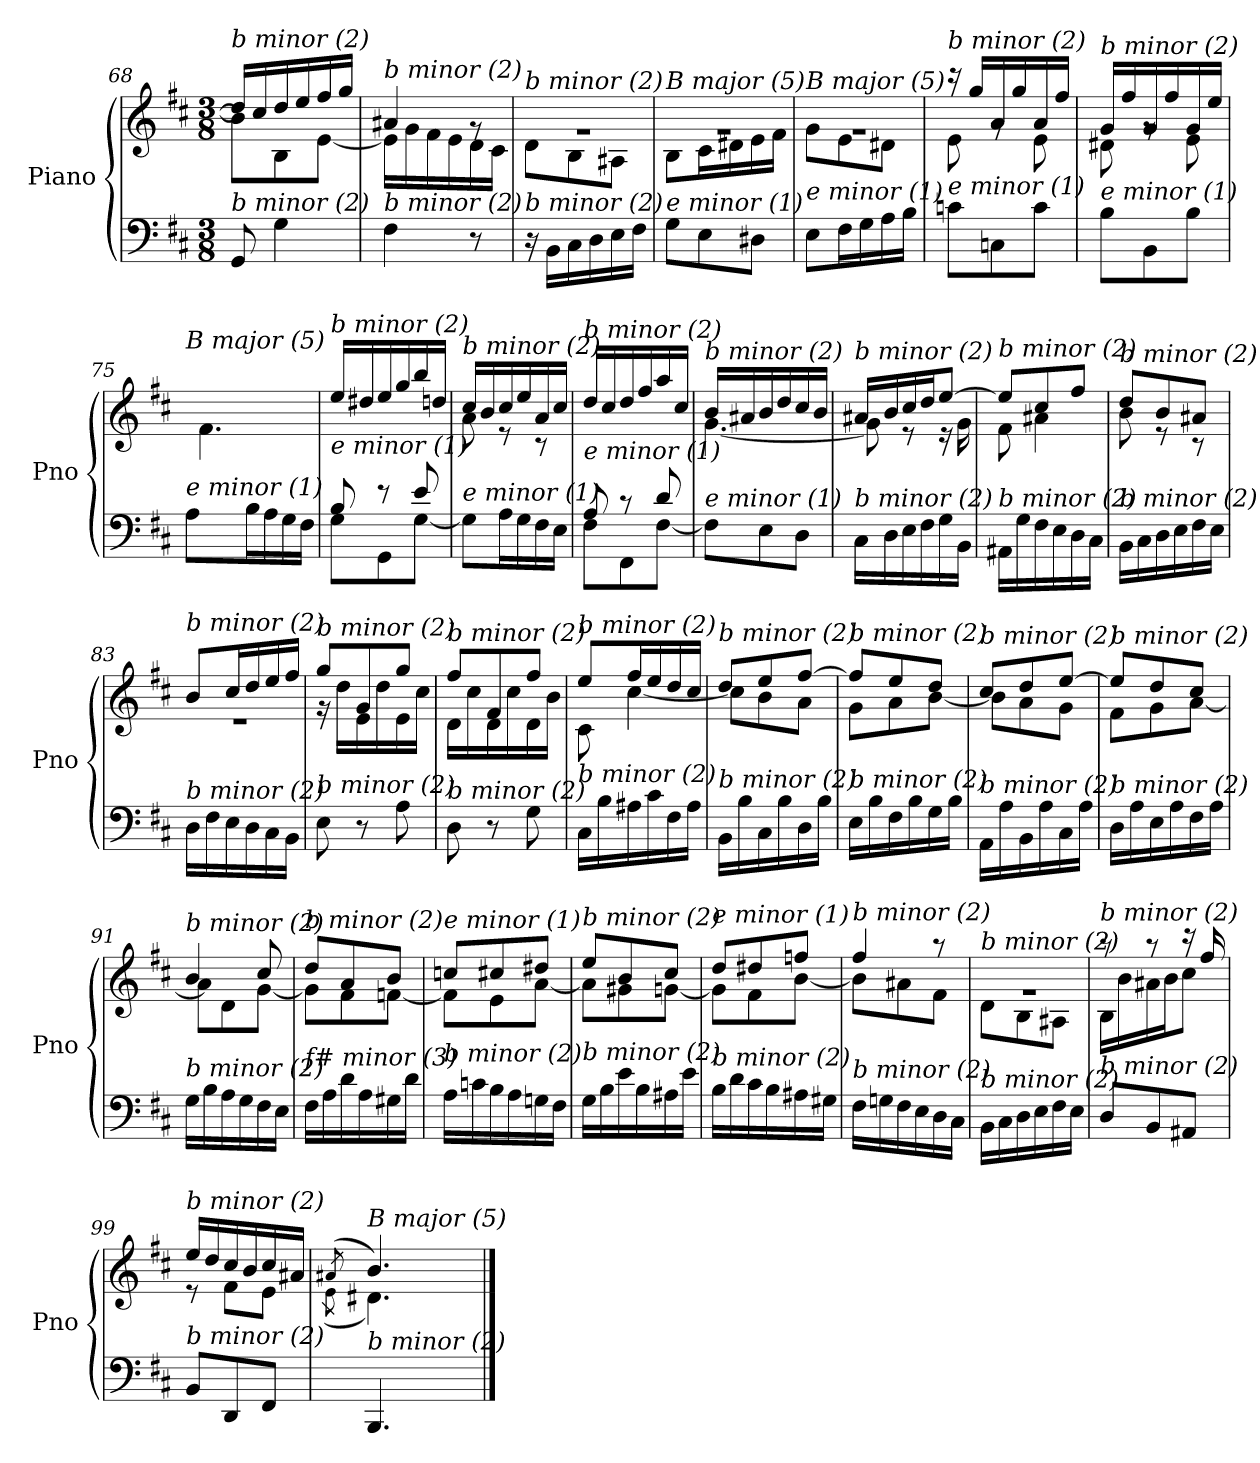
**kern	**kern
*part1	*part1
*staff2	*staff1
*I"Piano	*
*I'Pno	*
*clefF4	*clefG2
*k[f#c#]	*k[f#c#]
*M3/8	*M3/8
=68	=68
*	*^
!	!LO:TX:i:t=b minor (2)	!
!LO:TX:i:t=b minor (2)	!	!
8GG/	16dd/LL]	8b\L]
.	16cc#/	.
4G\	16dd/	8B\
.	16ee/	.
.	16ff#/	[8e\J
.	16gg/JJ	.
=69	=69	=69
!	!LO:TX:i:t=b minor (2)	!
!LO:TX:i:t=b minor (2)	!	!
4F#\	4a#X/	16e\LL]
.	.	16g\
.	.	16f#\
.	.	16e\
8r	8rg	16d\
.	.	16c#\JJ
=70	=70	=70
!	!LO:TX:i:t=b minor (2)	!
!LO:TX:i:t=b minor (2)	!	!
16r	4.rg	8d\L
16BB\LL	.	.
16C#\	.	8B\
16D\	.	.
16E\	.	8A#X\J
16F#\JJ	.	.
!!LO:LB:g=z	!!
=71	=71	=71
!	!LO:TX:i:t=B major (5)	!
!LO:TX:i:t=e minor (1)	!	!
8G\L	4.rg	8B\L
8E\	.	16c#\L
.	.	16d#X\
8D#X\J	.	16e\
.	.	16f#\JJ
=72	=72	=72
!	!LO:TX:i:t=B major (5)	!
!LO:TX:i:t=e minor (1)	!	!
8E\L	4.rg	8g\L
16F#\L	.	8e\
16G\	.	.
16A\	.	8d#X\J
16B\JJ	.	.
=73	=73	=73
!	!LO:TX:i:t=b minor (2)	!
!LO:TX:i:t=e minor (1)	!	!
8cn\L	16r	8e\
.	16gg/LL	.
8Cn\	16a/	8rg
.	16gg/	.
8c\J	16a/	8e\
.	16ff#/JJ	.
=74	=74	=74
!	!LO:TX:i:t=b minor (2)	!
!LO:TX:i:t=e minor (1)	!	!
8B\L	16g/LL	8d#X\
.	16ff#/	.
8BB\	16g/	8rg
.	16ff#/	.
8B\J	16g/	8e\
.	16ee/JJ	.
=75	=75	=75
!	!LO:TX:i:t=B major (5)	!
!LO:TX:i:t=e minor (1)	!	!
8A\L	16f#/LLyy	4.f#\
.	16ee/	.
16B\L	16dd#X/	.
16A\	16ff#/	.
16G\	16b/	.
16F#\JJ	16dd#/JJ	.
*	*v	*v
!!LO:LB:g=z
=76	=76
*^	*
!	!	!LO:TX:i:t=b minor (2)
!LO:TX:i:t=e minor (1)	!	!
8B/	8G\L	16ee/LL
.	.	16dd#X/
8r	8GG\	16ee/
.	.	16gg/
8e/	[8G\J	16bb/
.	.	16ddn/JJ
*v	*v	*
=77	=77
*	*^
!	!LO:TX:i:t=b minor (2)	!
!LO:TX:i:t=e minor (1)	!	!
8G\L]	16cc#/LL	8a\
.	16b/	.
16A\L	16cc#/	8r
16G\	16ee/	.
16F#\	16a/	8r
16E\JJ	16cc#/JJ	.
*	*v	*v
=78	=78
*^	*
!	!	!LO:TX:i:t=b minor (2)
!LO:TX:i:t=e minor (1)	!	!
8A/	8F#\L	16dd/LL
.	.	16cc#/
8r	8FF#\	16dd/
.	.	16ff#/
8d/	[8F#\J	16aa/
.	.	16cc#/JJ
*v	*v	*
=79	=79
*	*^
!	!LO:TX:i:t=b minor (2)	!
!LO:TX:i:t=e minor (1)	!	!
8F#\L]	16b/LL	[4.g\
.	16a#X/	.
8E\	16b/	.
.	16dd/	.
8D\J	16cc#/	.
.	16b/JJ	.
=80	=80	=80
!	!LO:TX:i:t=b minor (2)	!
!LO:TX:i:t=b minor (2)	!	!
16C#\LL	16a#X/LL	8g\]
16D\	16b/	.
16E\	16cc#/	8r
16F#\	16dd/J	.
16G\	[8ee/J	16r
16BB\JJ	.	16g\
!!LO:LB:g=z	!!
=81	=81	=81
!	!LO:TX:i:t=b minor (2)	!
!LO:TX:i:t=b minor (2)	!	!
16AA#X\LL	8ee/L]	8f#\
16G\	.	.
16F#\	8cc#/	4a#X\
16E\	.	.
16D\	8ff#/J	.
16C#\JJ	.	.
=82	=82	=82
!	!LO:TX:i:t=b minor (2)	!
!LO:TX:i:t=b minor (2)	!	!
16BB\LL	8dd/L	8b\
16C#\	.	.
16D\	8b/	8r
16E\	.	.
16F#\	8a#X/J	8r
16E\JJ	.	.
=83	=83	=83
!	!LO:TX:i:t=b minor (2)	!
!LO:TX:i:t=b minor (2)	!	!
16D\LL	8b/L	4.r
16F#\	.	.
16E\	16cc#/L	.
16D\	16dd/	.
16C#\	16ee/	.
16BB\JJ	16ff#/JJ	.
=84	=84	=84
!	!LO:TX:i:t=b minor (2)	!
!LO:TX:i:t=b minor (2)	!	!
8E\	8gg/L	16r
.	.	16dd\LL
8r	8g/	16e\
.	.	16dd\
8A\	8gg/J	16e\
.	.	16cc#\JJ
=85	=85	=85
!	!LO:TX:i:t=b minor (2)	!
!LO:TX:i:t=b minor (2)	!	!
8D\	8ff#/L	16d\LL
.	.	16cc#\
8r	8f#/	16d\
.	.	16cc#\
8G\	8ff#/J	16d\
.	.	16b\JJ
!!LO:LB:g=z	!!
=86	=86	=86
!	!LO:TX:i:t=b minor (2)	!
!LO:TX:i:t=b minor (2)	!	!
16C#\LL	8ee/L	8c#\
16B\	.	.
16A#X\	16ff#/L	[4cc#\
16c#\	16ee/	.
16F#\	16dd/	.
16A#\JJ	16cc#/JJ	.
=87	=87	=87
!	!LO:TX:i:t=b minor (2)	!
!LO:TX:i:t=b minor (2)	!	!
16BB\LL	8dd/L	8cc#\L]
16B\	.	.
16C#\	8ee/	8b\
16B\	.	.
16D\	[8ff#/J	8a\J
16B\JJ	.	.
=88	=88	=88
!	!LO:TX:i:t=b minor (2)	!
!LO:TX:i:t=b minor (2)	!	!
16E\LL	8ff#/L]	8g\L
16B\	.	.
16F#\	8ee/	8a\
16B\	.	.
16G\	8dd/J	[8b\J
16B\JJ	.	.
=89	=89	=89
!	!LO:TX:i:t=b minor (2)	!
!LO:TX:i:t=b minor (2)	!	!
16AA\LL	8cc#/L	8b\L]
16A\	.	.
16BB\	8dd/	8a\
16A\	.	.
16C#\	[8ee/J	8g\J
16A\JJ	.	.
=90	=90	=90
!	!LO:TX:i:t=b minor (2)	!
!LO:TX:i:t=b minor (2)	!	!
16D\LL	8ee/L]	8f#\L
16A\	.	.
16E\	8dd/	8g\
16A\	.	.
16F#\	8cc#/J	[8a\J
16A\JJ	.	.
!!LO:LB:g=z	!!
=91	=91	=91
!	!LO:TX:i:t=b minor (2)	!
!LO:TX:i:t=b minor (2)	!	!
16G\LL	4b/	8a\L]
16B\	.	.
16A\	.	8d\
16G\	.	.
16F#\	8cc#/	[8g\J
16E\JJ	.	.
=92	=92	=92
!	!LO:TX:i:t=b minor (2)	!
!LO:TX:i:t=f# minor (3)	!	!
16F#\LL	8dd/L	8g\L]
16A\	.	.
16d\	8a/	8f#\
16A\	.	.
16G#X\	8b/J	[8fn\J
16d\JJ	.	.
=93	=93	=93
!	!LO:TX:i:t=e minor (1)	!
!LO:TX:i:t=b minor (2)	!	!
16A\LL	8ccn/L	8f\L]
16cn\	.	.
16B\	8cc#X/	8e\
16A\	.	.
16Gn\	8dd#X/J	[8a\J
16F#\JJ	.	.
=94	=94	=94
!	!LO:TX:i:t=b minor (2)	!
!LO:TX:i:t=b minor (2)	!	!
16G\LL	8ee/L	8a\L]
16B\	.	.
16e\	8b/	8g#X\
16B\	.	.
16A#X\	8cc#/J	[8gn\J
16e\JJ	.	.
=95	=95	=95
!	!LO:TX:i:t=e minor (1)	!
!LO:TX:i:t=b minor (2)	!	!
16B\LL	8dd/L	8g\L]
16d\	.	.
16c#\	8dd#X/	8f#\
16B\	.	.
16A#X\	8ffni/J	[8b\J
16G#X\JJ	.	.
!!LO:PB:g=z	!!
=96	=96	=96
!	!LO:TX:i:t=b minor (2)	!
!LO:TX:i:t=b minor (2)	!	!
16F#\LL	4ff#/	8b\L]
16Gn\	.	.
16F#\	.	8a#X\
16E\	.	.
16D\	8r	8f#\J
16C#\JJ	.	.
=97	=97	=97
!	!LO:TX:i:t=b minor (2)	!
!LO:TX:i:t=b minor (2)	!	!
16BB\LL	4.rg	8d\L
16C#\	.	.
16D\	.	8B\
16E\	.	.
16F#\	.	8A#X\J
16E\JJ	.	.
=98	=98	=98
!	!LO:TX:i:t=b minor (2)	!
!LO:TX:i:t=b minor (2)	!	!
8D/L	8r	16B\LL
.	.	16b\
8BB/	8r	16a#X\
.	.	16b\J
8AA#X/J	16r	8cc#\J
.	16ff#/	.
=99	=99	=99
!	!LO:TX:i:t=b minor (2)	!
!LO:TX:i:t=b minor (2)	!	!
8BB/L	16ee/LL	8r
.	16dd/	.
8DD/	16cc#/	8f#\L
.	16b/	.
8FF#/J	16cc#/	8e\J
.	16a#X/JJ	.
=100	=100	=100
.	(>8qa#X/	(8qe\
*	*	*^
!	!LO:TX:i:t=B major (5)	!	!
!LO:TX:i:t=b minor (2)	!	!	!
4.BBB/	4.b/)	4.d#X\)	8e!yy 8a#!yy
.	.	.	4d#!yy 4b!yy
*	*v	*v	*v
==	==
*-	*-
